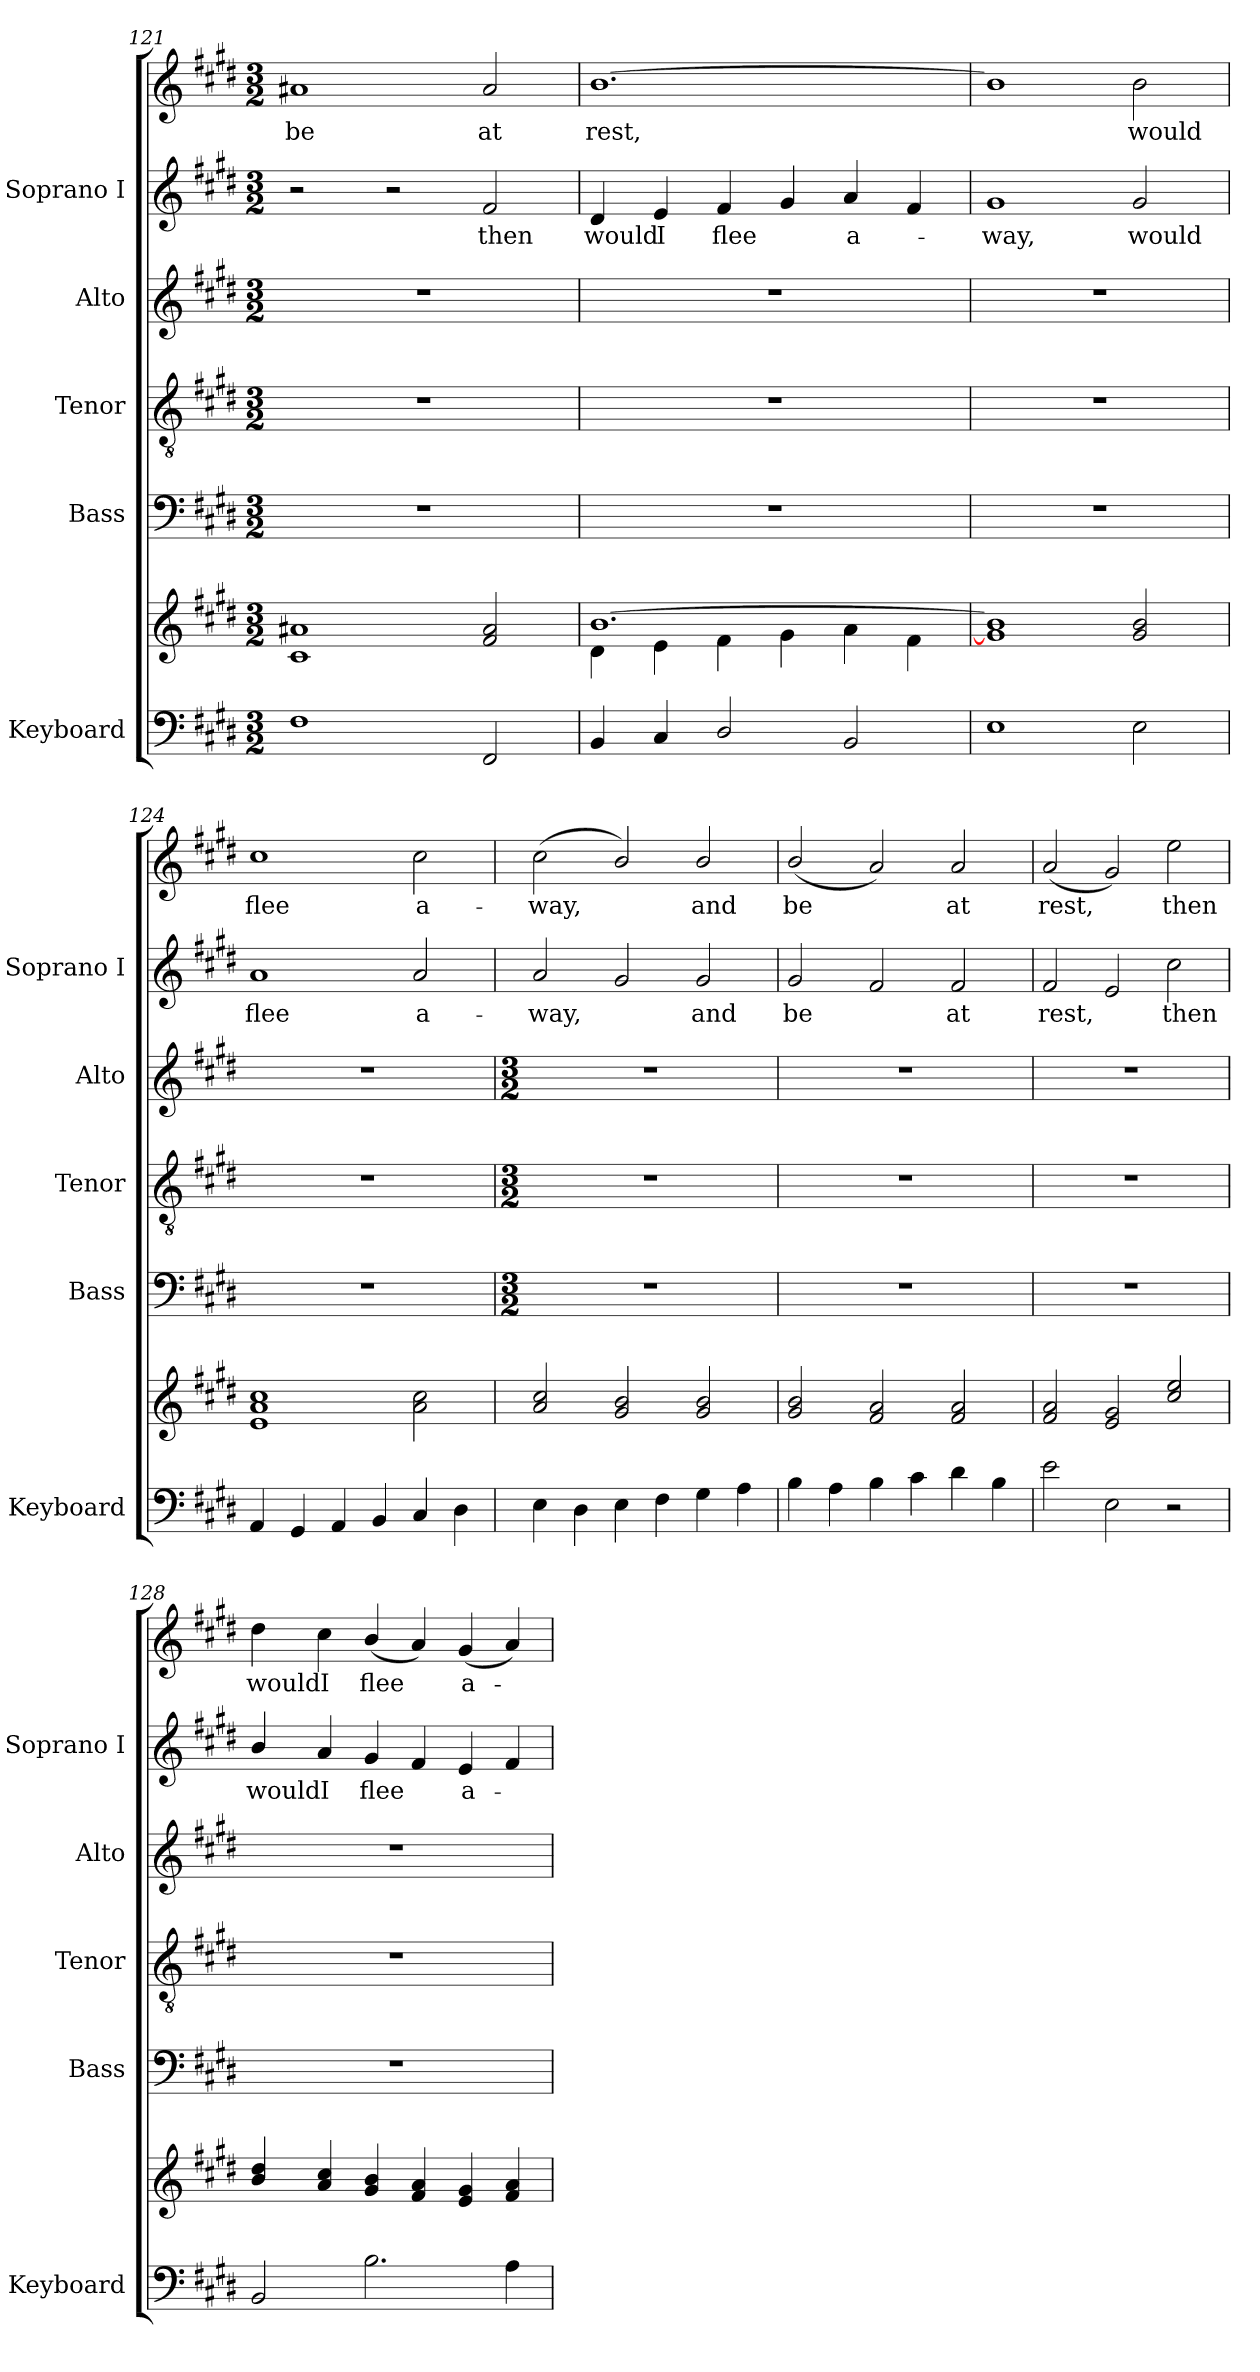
**kern	**kern	**kern	**kern	**kern	**kern	**text	**kern	**text
*part5	*part5	*part4	*part3	*part2	*part1	*part1	*part1	*part1
*staff7	*staff6	*staff5	*staff4	*staff3	*staff2	*staff2	*staff1	*staff1
*I"Keyboard	*	*I"Bass	*I"Tenor	*I"Alto	*I"Soprano I	*	*	*
*I'Keyboard	*	*I'Bass	*I'Tenor	*I'Alto	*I'Soprano I	*	*	*
*clefF4	*clefG2	*clefF4	*clefGv2	*clefG2	*clefG2	*	*clefG2	*
*k[f#c#g#d#]	*k[f#c#g#d#]	*k[f#c#g#d#]	*k[f#c#g#d#]	*k[f#c#g#d#]	*k[f#c#g#d#]	*	*k[f#c#g#d#]	*
*E:	*E:	*E:	*E:	*E:	*E:	*	*E:	*
*M3/2	*M3/2	*M3/2	*M3/2	*M3/2	*M3/2	*	*M3/2	*
=121	=121	=121	=121	=121	=121	=121	=121	=121
*	*^	*	*	*	*	*	*	*
!	!	!LO:N:vis=1	!	!	!	!	!	!	!LO:LY:b
1F#	1c# 1a#X	1.ryy	1.r	1.r	1.r	2r	.	1a#X	be
.	.	.	.	.	.	2r	.	.	.
!	!	!	!	!	!	!	!LO:LY:b	!	!LO:LY:b
2FF#	2f# 2a#	.	.	.	.	2f#	then	2a#	at
=122	=122	=122	=122	=122	=122	=122	=122	=122	=122
!	!	!	!	!	!	!	!LO:LY:b	!	!LO:LY:b
4BB	[1.b	4d#\	1.r	1.r	1.r	4d#	would	[1.b	rest,
!	!	!	!	!	!	!	!LO:LY:b	!	!
4C#	.	4e\	.	.	.	4e	I	.	.
!	!	!	!	!	!	!	!LO:LY:b	!	!
2D#/	.	4f#\	.	.	.	4f#	flee	.	.
.	.	4g#\	.	.	.	4g#	.	.	.
!	!	!	!	!	!	!	!LO:LY:b	!	!
2BB	.	4a\	.	.	.	4a	a-	.	.
.	.	4f#\	.	.	.	4f#	.	.	.
=123	=123	=123	=123	=123	=123	=123	=123	=123	=123
!	!	!	!	!	!	!	!LO:LY:b	!	!
*	*v	*v	*	*	*	*	*	*	*
1E	1g#] 1b]	1.r	1.r	1.r	1g#	way,	1b]	.
!	!	!	!	!	!	!LO:LY:b	!	!LO:LY:b
2E	2g# 2b	.	.	.	2g#	would	2b	would
=124	=124	=124	=124	=124	=124	=124	=124	=124
!	!	!	!	!	!	!LO:LY:b	!	!LO:LY:b
4AA	1e 1a 1cc#	1.r	1.r	1.r	1a	-flee	1cc#	flee
4GG#	.	.	.	.	.	.	.	.
4AA	.	.	.	.	.	.	.	.
4BB	.	.	.	.	.	.	.	.
!	!	!	!	!	!	!LO:LY:b	!	!LO:LY:b
4C#	2a 2cc#	.	.	.	2a	a-	2cc#	a-
4D#	.	.	.	.	.	.	.	.
!!LO:LB:g=z
=125	=125	=125	=125	=125	=125	=125	=125	=125
*	*	*M3/2	*M3/2	*M3/2	*	*	*	*
*	*^	*	*	*	*	*	*	*
!	!	!LO:N:vis=1	!	!	!	!	!LO:LY:b	!	!LO:LY:b
4E	2a 2cc#	1.ryy	1.r	1.r	1.r	2a	way,	(<2cc#	-way,
4D#	.	.	.	.	.	.	.	.	.
4E	2g# 2b	.	.	.	.	2g#	.	2b/)	.
4F#	.	.	.	.	.	.	.	.	.
!	!	!	!	!	!	!	!LO:LY:b	!	!LO:LY:b
4G#	2g# 2b	.	.	.	.	2g#	and	2b/	and
4A	.	.	.	.	.	.	.	.	.
=126	=126	=126	=126	=126	=126	=126	=126	=126	=126
!	!	!LO:N:vis=1	!	!	!	!	!LO:LY:b	!	!LO:LY:b
4B	2g# 2b	1.ryy	1.r	1.r	1.r	2g#	be	(<2b/	be
4A	.	.	.	.	.	.	.	.	.
4B	2f# 2a	.	.	.	.	2f#	.	2a)	.
4c#	.	.	.	.	.	.	.	.	.
!	!	!	!	!	!	!	!LO:LY:b	!	!LO:LY:b
4d#	2f# 2a	.	.	.	.	2f#	at	2a	at
4B	.	.	.	.	.	.	.	.	.
=127	=127	=127	=127	=127	=127	=127	=127	=127	=127
!	!	!LO:N:vis=1	!	!	!	!	!LO:LY:b	!	!LO:LY:b
2e	2f# 2a	1.ryy	1.r	1.r	1.r	2f#	rest,	(<2a	rest,
2E	2e 2g#	.	.	.	.	2e	.	2g#)	.
!	!	!	!	!	!	!	!LO:LY:b	!	!LO:LY:b
2r	2cc# 2ee	.	.	.	.	2cc#	then	2ee	then
=128	=128	=128	=128	=128	=128	=128	=128	=128	=128
!	!	!LO:N:vis=1	!	!	!	!	!LO:LY:b	!	!LO:LY:b
2BB	4b 4dd#	1.ryy	1.r	1.r	1.r	4b/	would	4dd#	would
!	!	!	!	!	!	!	!LO:LY:b	!	!LO:LY:b
.	4a 4cc#	.	.	.	.	4a	I	4cc#	I
!	!	!	!	!	!	!	!LO:LY:b	!	!LO:LY:b
2.B	4g# 4b	.	.	.	.	4g#	flee	(<4b/	flee
.	4f# 4a	.	.	.	.	4f#	.	4a)	.
!	!	!	!	!	!	!	!LO:LY:b	!	!LO:LY:b
.	4e 4g#	.	.	.	.	4e	a-	(<4g#	a-
4A	4f# 4a	.	.	.	.	4f#	.	4a)	.
*	*v	*v	*	*	*	*	*	*	*
=	=	=	=	=	=	=	=	=
*-	*-	*-	*-	*-	*-	*-	*-	*-
